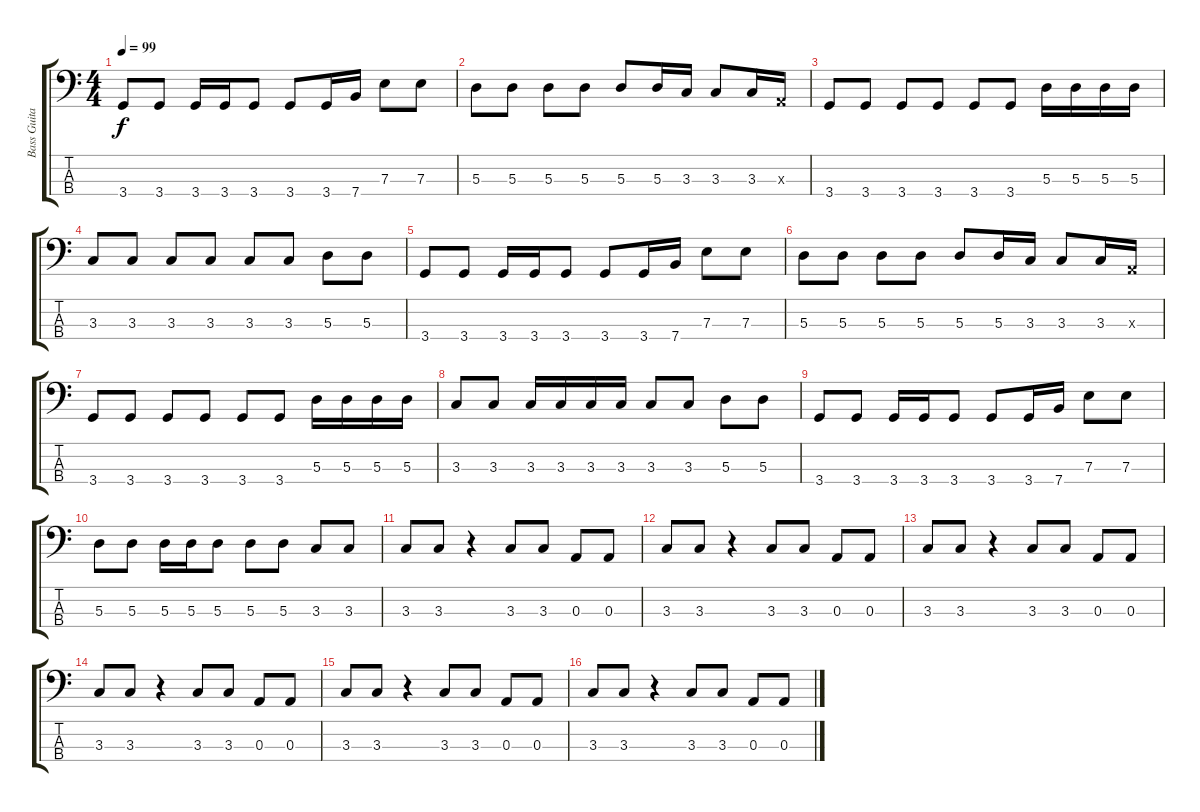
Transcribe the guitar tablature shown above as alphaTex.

\track ("Bass Guitar" "Bass Guita") {instrument electricbasspick}
\staff {score tabs}
\tuning (G2 D2 A1 E1) {hide}
\ts (4 4)
\tempo 99
\clef f4
\ks c
3.4.8{dy f} 3.4.8 3.4.16 3.4.16 3.4.8 3.4.8 3.4.16 7.4.16 7.3.8 7.3.8 |
5.3.8 5.3.8 5.3.8 5.3.8 5.3.8 5.3.16 3.3.16 3.3.8 3.3.16 0.3{x}.16 |
3.4.8 3.4.8 3.4.8 3.4.8 3.4.8 3.4.8 5.3.16 5.3.16 5.3.16 5.3.16 |
3.3.8 3.3.8 3.3.8 3.3.8 3.3.8 3.3.8 5.3.8 5.3.8 |
3.4.8 3.4.8 3.4.16 3.4.16 3.4.8 3.4.8 3.4.16 7.4.16 7.3.8 7.3.8 |
5.3.8 5.3.8 5.3.8 5.3.8 5.3.8 5.3.16 3.3.16 3.3.8 3.3.16 0.3{x}.16 |
3.4.8 3.4.8 3.4.8 3.4.8 3.4.8 3.4.8 5.3.16 5.3.16 5.3.16 5.3.16 |
3.3.8 3.3.8 3.3.16 3.3.16 3.3.16 3.3.16 3.3.8 3.3.8 5.3.8 5.3.8 |
3.4.8 3.4.8 3.4.16 3.4.16 3.4.8 3.4.8 3.4.16 7.4.16 7.3.8 7.3.8 |
5.3.8 5.3.8 5.3.16 5.3.16 5.3.8 5.3.8 5.3.8 3.3.8 3.3.8 |
3.3.8 3.3.8 r.4 3.3.8 3.3.8 0.3.8 0.3.8 |
3.3.8 3.3.8 r.4 3.3.8 3.3.8 0.3.8 0.3.8 |
3.3.8 3.3.8 r.4 3.3.8 3.3.8 0.3.8 0.3.8 |
3.3.8 3.3.8 r.4 3.3.8 3.3.8 0.3.8 0.3.8 |
3.3.8 3.3.8 r.4 3.3.8 3.3.8 0.3.8 0.3.8 |
3.3.8 3.3.8 r.4 3.3.8 3.3.8 0.3.8 0.3.8
